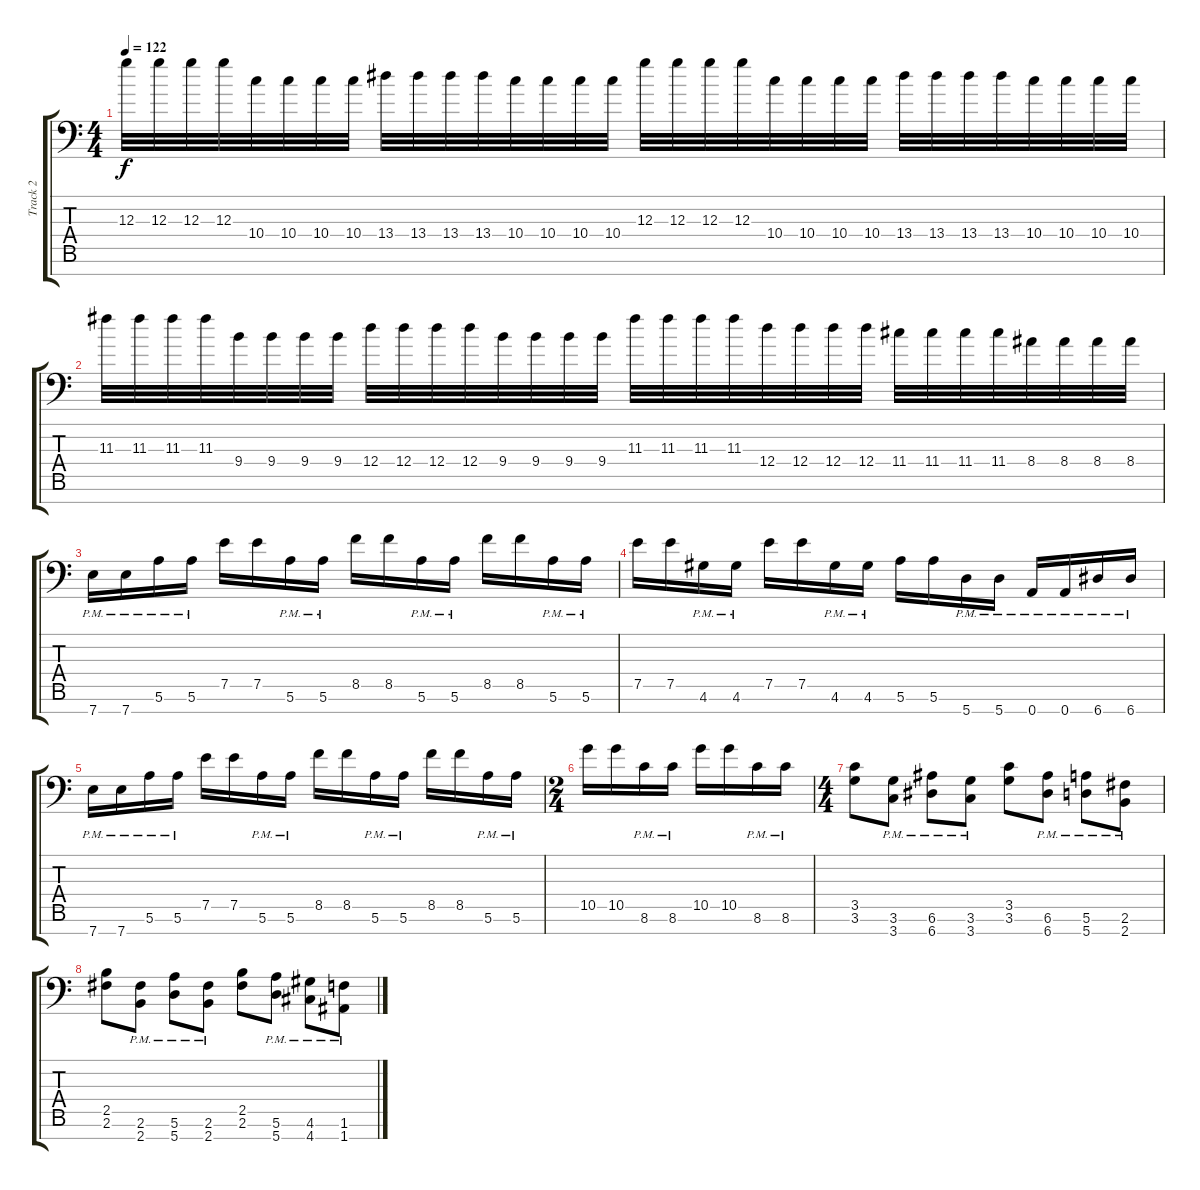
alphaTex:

\track ("Track 2" "Track 2") {instrument distortionguitar}
\staff {score tabs}
\tuning (E4 B3 G3 D3 A2 E2 A1) {hide}
\ts (4 4)
\tempo 122
\clef f4
\ks c
12.3.32{dy f} 12.3.32 12.3.32 12.3.32 10.4.32 10.4.32 10.4.32 10.4.32 13.4.32 13.4.32 13.4.32 13.4.32 10.4.32 10.4.32 10.4.32 10.4.32 12.3.32 12.3.32 12.3.32 12.3.32 10.4.32 10.4.32 10.4.32 10.4.32 13.4.32 13.4.32 13.4.32 13.4.32 10.4.32 10.4.32 10.4.32 10.4.32 |
11.3.32 11.3.32 11.3.32 11.3.32 9.4.32 9.4.32 9.4.32 9.4.32 12.4.32 12.4.32 12.4.32 12.4.32 9.4.32 9.4.32 9.4.32 9.4.32 11.3.32 11.3.32 11.3.32 11.3.32 12.4.32 12.4.32 12.4.32 12.4.32 11.4.32 11.4.32 11.4.32 11.4.32 8.4.32 8.4.32 8.4.32 8.4.32 |
7.7{pm}.16 7.7{pm}.16 5.6{pm}.16 5.6{pm}.16 7.5.16 7.5.16 5.6{pm}.16 5.6{pm}.16 8.5.16 8.5.16 5.6{pm}.16 5.6{pm}.16 8.5.16 8.5.16 5.6{pm}.16 5.6{pm}.16 |
7.5.16 7.5.16 4.6{pm}.16 4.6{pm}.16 7.5.16 7.5.16 4.6{pm}.16 4.6{pm}.16 5.6.16 5.6.16 5.7{pm}.16 5.7{pm}.16 0.7{pm}.16 0.7{pm}.16 6.7{pm}.16 6.7{pm}.16 |
7.7{pm}.16 7.7{pm}.16 5.6{pm}.16 5.6{pm}.16 7.5.16 7.5.16 5.6{pm}.16 5.6{pm}.16 8.5.16 8.5.16 5.6{pm}.16 5.6{pm}.16 8.5.16 8.5.16 5.6{pm}.16 5.6{pm}.16 |
\ts (2 4)
10.5.16 10.5.16 8.6{pm}.16 8.6{pm}.16 10.5.16 10.5.16 8.6{pm}.16 8.6{pm}.16 |
\ts (4 4)
(3.5 3.6).8 (3.6{pm} 3.7{pm}).8 (6.6{pm} 6.7{pm}).8 (3.6{pm} 3.7{pm}).8 (3.5 3.6).8 (6.6{pm} 6.7{pm}).8 (5.6{pm} 5.7{pm}).8 (2.6{pm} 2.7{pm}).8 |
(2.5 2.6).8 (2.6{pm} 2.7{pm}).8 (5.6{pm} 5.7{pm}).8 (2.6{pm} 2.7{pm}).8 (2.5 2.6).8 (5.6{pm} 5.7{pm}).8 (4.6{pm} 4.7{pm}).8 (1.6{pm} 1.7{pm}).8
